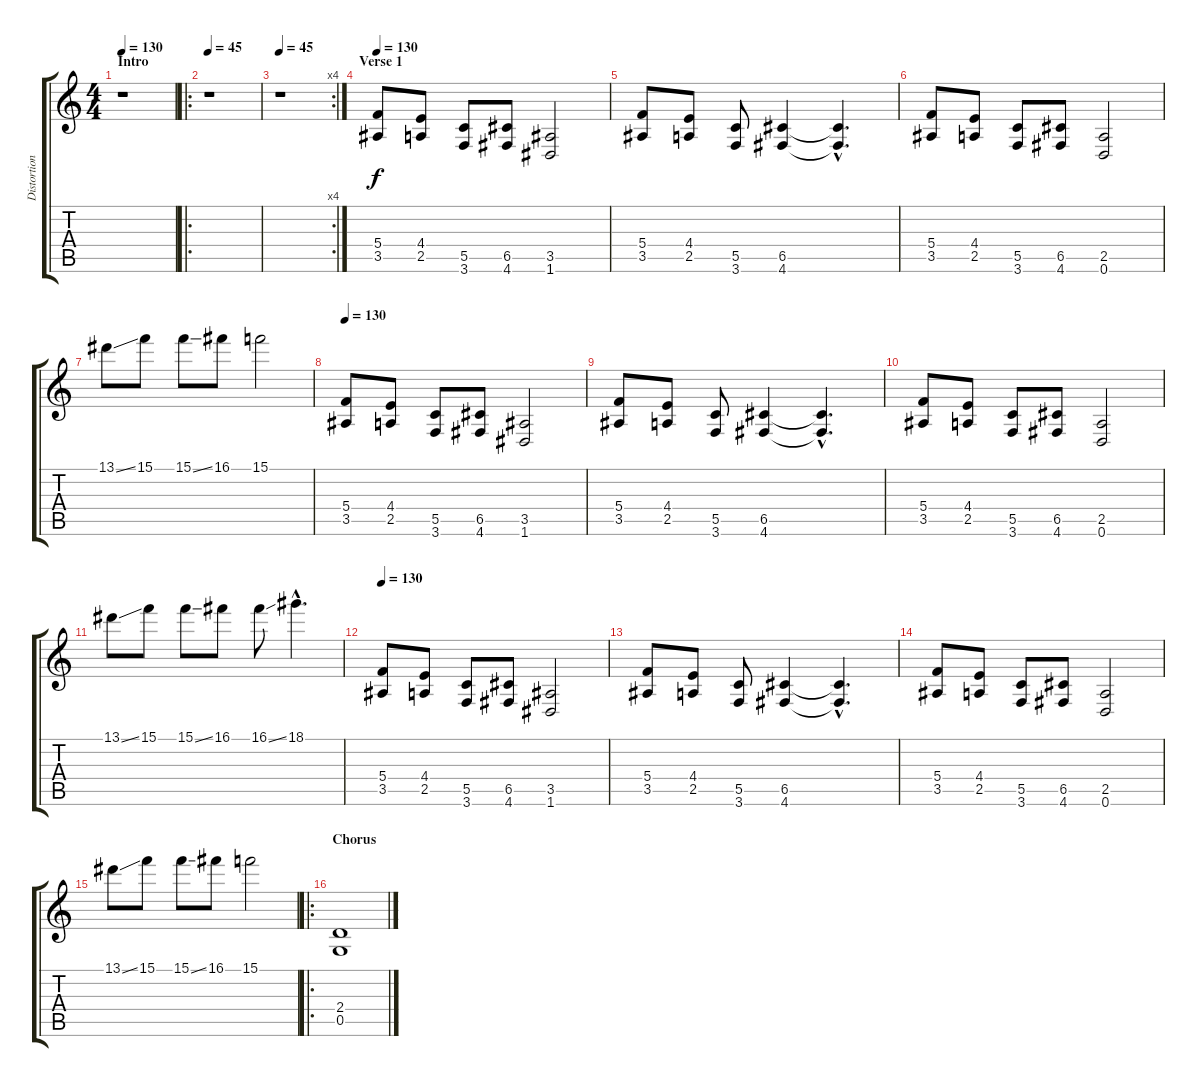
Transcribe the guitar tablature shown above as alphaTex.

\track ("Distortion Guitar2" "Distortion") {instrument distortionguitar}
\staff {score tabs}
\tuning (D4 A3 F3 C3 G2 D2) {hide}
\ts (4 4)
\section ("" "Intro")
\tempo 130
\tempo 45
\tempo 130
\clef g2
\ks c
r.1{dy f instrument distortionguitar} |
\ro
\tempo 45
r.1 |
\rc 4
\tempo 45
r.1 |
\section ("" "Verse 1")
\tempo 130
(5.4 3.5).8 (4.4 2.5).8 (5.5 3.6).8 (6.5 4.6).8 (3.5 1.6).2 |
(5.4 3.5).8 (4.4 2.5).8 (5.5 3.6).8 (6.5 4.6).4 (6.5{hac t} 4.6{hac t}).4{d} |
(5.4 3.5).8 (4.4 2.5).8 (5.5 3.6).8 (6.5 4.6).8 (2.5 0.6).2 |
13.1{ss}.8 15.1.8 15.1{ss}.8 16.1.8 15.1.2 |
\tempo 130
(5.4 3.5).8 (4.4 2.5).8 (5.5 3.6).8 (6.5 4.6).8 (3.5 1.6).2 |
(5.4 3.5).8 (4.4 2.5).8 (5.5 3.6).8 (6.5 4.6).4 (6.5{hac t} 4.6{hac t}).4{d} |
(5.4 3.5).8 (4.4 2.5).8 (5.5 3.6).8 (6.5 4.6).8 (2.5 0.6).2 |
13.1{ss}.8 15.1.8 15.1{ss}.8 16.1.8 16.1{ss}.8 18.1{hac}.4{d} |
\tempo 130
(5.4 3.5).8 (4.4 2.5).8 (5.5 3.6).8 (6.5 4.6).8 (3.5 1.6).2 |
(5.4 3.5).8 (4.4 2.5).8 (5.5 3.6).8 (6.5 4.6).4 (6.5{hac t} 4.6{hac t}).4{d} |
(5.4 3.5).8 (4.4 2.5).8 (5.5 3.6).8 (6.5 4.6).8 (2.5 0.6).2 |
13.1{ss}.8 15.1.8 15.1{ss}.8 16.1.8 15.1.2 |
\ro
\section ("" "Chorus")
(2.4 0.5).1
